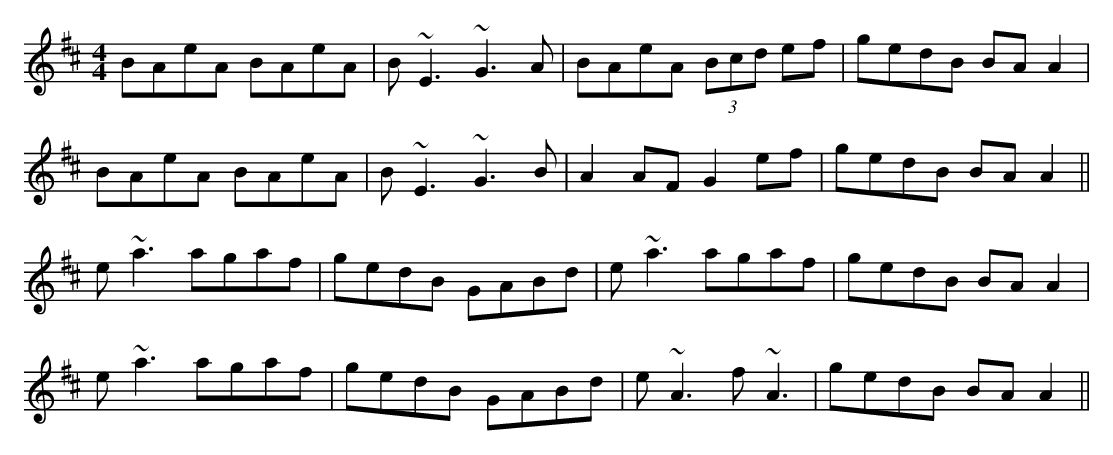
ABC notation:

X:1
M:4/4
K:Amix
BAeA BAeA|B~E3 ~G3A|BAeA (3Bcd ef|gedB BA A2|
BAeA BAeA|B~E3 ~G3B|A2 AF G2 ef|gedB BA A2||
e~a3 agaf|gedB GABd|e~a3 agaf|gedB BA A2|
e~a3 agaf|gedB GABd|e~A3 f~A3|gedB BA A2||
